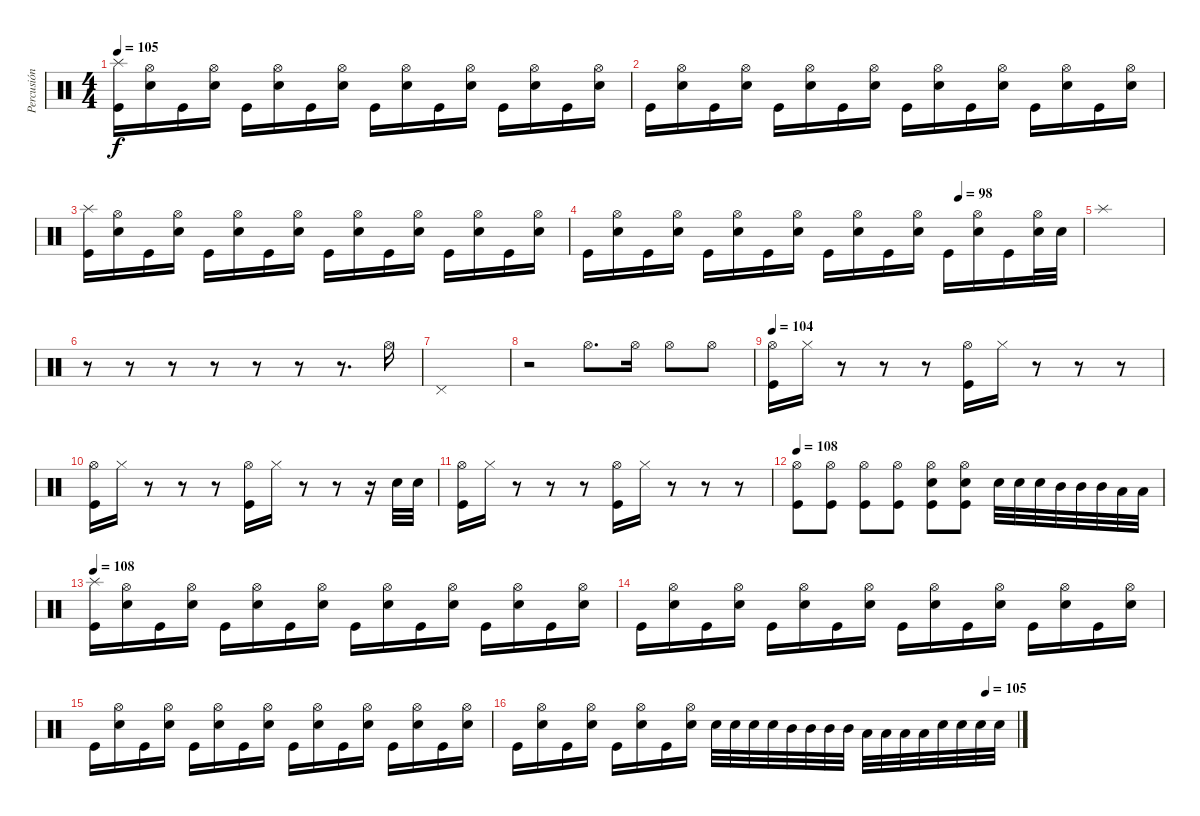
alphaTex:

\track ("Percusión" "Percusión") {instrument percussion}
\staff {score}
\articulation defaults
\ts (4 4)
\tempo 105
\clef neutral
\ks c
("Kick (hit)" "Splash (hit)").16{dy f} ("Snare (hit) 2" "Hi-Hat (open)").16 "Kick (hit)".16 ("Snare (hit) 2" "Hi-Hat (open)").16 "Kick (hit)".16 ("Snare (hit) 2" "Hi-Hat (open)").16 "Kick (hit)".16 ("Snare (hit) 2" "Hi-Hat (open)").16 "Kick (hit)".16 ("Snare (hit) 2" "Hi-Hat (open)").16 "Kick (hit)".16 ("Snare (hit) 2" "Hi-Hat (open)").16 "Kick (hit)".16 ("Snare (hit) 2" "Hi-Hat (open)").16 "Kick (hit)".16 ("Snare (hit) 2" "Hi-Hat (open)").16 |
"Kick (hit)".16 ("Snare (hit) 2" "Hi-Hat (open)").16 "Kick (hit)".16 ("Snare (hit) 2" "Hi-Hat (open)").16 "Kick (hit)".16 ("Snare (hit) 2" "Hi-Hat (open)").16 "Kick (hit)".16 ("Snare (hit) 2" "Hi-Hat (open)").16 "Kick (hit)".16 ("Snare (hit) 2" "Hi-Hat (open)").16 "Kick (hit)".16 ("Snare (hit) 2" "Hi-Hat (open)").16 "Kick (hit)".16 ("Snare (hit) 2" "Hi-Hat (open)").16 "Kick (hit)".16 ("Snare (hit) 2" "Hi-Hat (open)").16 |
("Kick (hit)" "Splash (hit)").16 ("Snare (hit) 2" "Hi-Hat (open)").16 "Kick (hit)".16 ("Snare (hit) 2" "Hi-Hat (open)").16 "Kick (hit)".16 ("Snare (hit) 2" "Hi-Hat (open)").16 "Kick (hit)".16 ("Snare (hit) 2" "Hi-Hat (open)").16 "Kick (hit)".16 ("Snare (hit) 2" "Hi-Hat (open)").16 "Kick (hit)".16 ("Snare (hit) 2" "Hi-Hat (open)").16 "Kick (hit)".16 ("Snare (hit) 2" "Hi-Hat (open)").16 "Kick (hit)".16 ("Snare (hit) 2" "Hi-Hat (open)").16 |
\tempo (98 0.75)
"Kick (hit)".16 ("Snare (hit) 2" "Hi-Hat (open)").16 "Kick (hit)".16 ("Snare (hit) 2" "Hi-Hat (open)").16 "Kick (hit)".16 ("Snare (hit) 2" "Hi-Hat (open)").16 "Kick (hit)".16 ("Snare (hit) 2" "Hi-Hat (open)").16 "Kick (hit)".16 ("Snare (hit) 2" "Hi-Hat (open)").16 "Kick (hit)".16 ("Snare (hit) 2" "Hi-Hat (open)").16 "Kick (hit)".16 ("Snare (hit) 2" "Hi-Hat (open)").16 "Kick (hit)".16 ("Snare (hit) 2" "Hi-Hat (open)").32 "Snare (hit) 2".32 |
"Splash (hit)".1 |
r.8 r.8 r.8 r.8 r.8 r.8 r.8{d} "Hi-Hat (open)".16 |
"Pedal Hi-Hat (hit)".1 |
r.2 "Hi-Hat (open)".8{d} "Hi-Hat (open)".16 "Hi-Hat (open)".8 "Hi-Hat (open)".8 |
\tempo 104
("Kick (hit)" "Hi-Hat (open)").16 "Hi-Hat (closed)".16 r.8 r.8 r.8 ("Kick (hit)" "Hi-Hat (open)").16 "Hi-Hat (closed)".16 r.8 r.8 r.8 |
("Kick (hit)" "Hi-Hat (open)").16 "Hi-Hat (closed)".16 r.8 r.8 r.8 ("Kick (hit)" "Hi-Hat (open)").16 "Hi-Hat (closed)".16 r.8 r.8 r.16 "Snare (hit) 2".32 "Snare (hit) 2".32 |
("Kick (hit)" "Hi-Hat (open)").16 "Hi-Hat (closed)".16 r.8 r.8 r.8 ("Kick (hit)" "Hi-Hat (open)").16 "Hi-Hat (closed)".16 r.8 r.8 r.8 |
\tempo 108
("Kick (hit)" "Hi-Hat (open)").8 ("Kick (hit)" "Hi-Hat (open)").8 ("Kick (hit)" "Hi-Hat (open)").8 ("Kick (hit)" "Hi-Hat (open)").8 ("Kick (hit)" "Hi-Hat (open)" "Snare (hit) 2").8 ("Kick (hit)" "Hi-Hat (open)" "Snare (hit) 2").8 "Snare (hit) 2".32 "Snare (hit) 2".32 "Snare (hit) 2".32 "Mid Tom (hit)".32 "Mid Tom (hit)".32 "Mid Tom (hit)".32 "Low Tom (hit)".32 "Low Tom (hit)".32 |
\tempo 108
("Kick (hit)" "Splash (hit)").16 ("Snare (hit) 2" "Hi-Hat (open)").16 "Kick (hit)".16 ("Snare (hit) 2" "Hi-Hat (open)").16 "Kick (hit)".16 ("Snare (hit) 2" "Hi-Hat (open)").16 "Kick (hit)".16 ("Snare (hit) 2" "Hi-Hat (open)").16 "Kick (hit)".16 ("Snare (hit) 2" "Hi-Hat (open)").16 "Kick (hit)".16 ("Snare (hit) 2" "Hi-Hat (open)").16 "Kick (hit)".16 ("Snare (hit) 2" "Hi-Hat (open)").16 "Kick (hit)".16 ("Snare (hit) 2" "Hi-Hat (open)").16 |
"Kick (hit)".16 ("Snare (hit) 2" "Hi-Hat (open)").16 "Kick (hit)".16 ("Snare (hit) 2" "Hi-Hat (open)").16 "Kick (hit)".16 ("Snare (hit) 2" "Hi-Hat (open)").16 "Kick (hit)".16 ("Snare (hit) 2" "Hi-Hat (open)").16 "Kick (hit)".16 ("Snare (hit) 2" "Hi-Hat (open)").16 "Kick (hit)".16 ("Snare (hit) 2" "Hi-Hat (open)").16 "Kick (hit)".16 ("Snare (hit) 2" "Hi-Hat (open)").16 "Kick (hit)".16 ("Snare (hit) 2" "Hi-Hat (open)").16 |
"Kick (hit)".16 ("Snare (hit) 2" "Hi-Hat (open)").16 "Kick (hit)".16 ("Snare (hit) 2" "Hi-Hat (open)").16 "Kick (hit)".16 ("Snare (hit) 2" "Hi-Hat (open)").16 "Kick (hit)".16 ("Snare (hit) 2" "Hi-Hat (open)").16 "Kick (hit)".16 ("Snare (hit) 2" "Hi-Hat (open)").16 "Kick (hit)".16 ("Snare (hit) 2" "Hi-Hat (open)").16 "Kick (hit)".16 ("Snare (hit) 2" "Hi-Hat (open)").16 "Kick (hit)".16 ("Snare (hit) 2" "Hi-Hat (open)").16 |
\tempo (105 0.9375)
"Kick (hit)".16 ("Snare (hit) 2" "Hi-Hat (open)").16 "Kick (hit)".16 ("Snare (hit) 2" "Hi-Hat (open)").16 "Kick (hit)".16 ("Snare (hit) 2" "Hi-Hat (open)").16 "Kick (hit)".16 ("Snare (hit) 2" "Hi-Hat (open)").16 "Snare (hit) 2".32 "Snare (hit) 2".32 "Snare (hit) 2".32 "Snare (hit) 2".32 "Mid Tom (hit)".32 "Mid Tom (hit)".32 "Mid Tom (hit)".32 "Mid Tom (hit)".32 "Low Tom (hit)".32 "Low Tom (hit)".32 "Low Tom (hit)".32 "Low Tom (hit)".32 "Snare (hit) 2".32 "Snare (hit) 2".32 "Snare (hit) 2".32 "Snare (hit) 2".32
